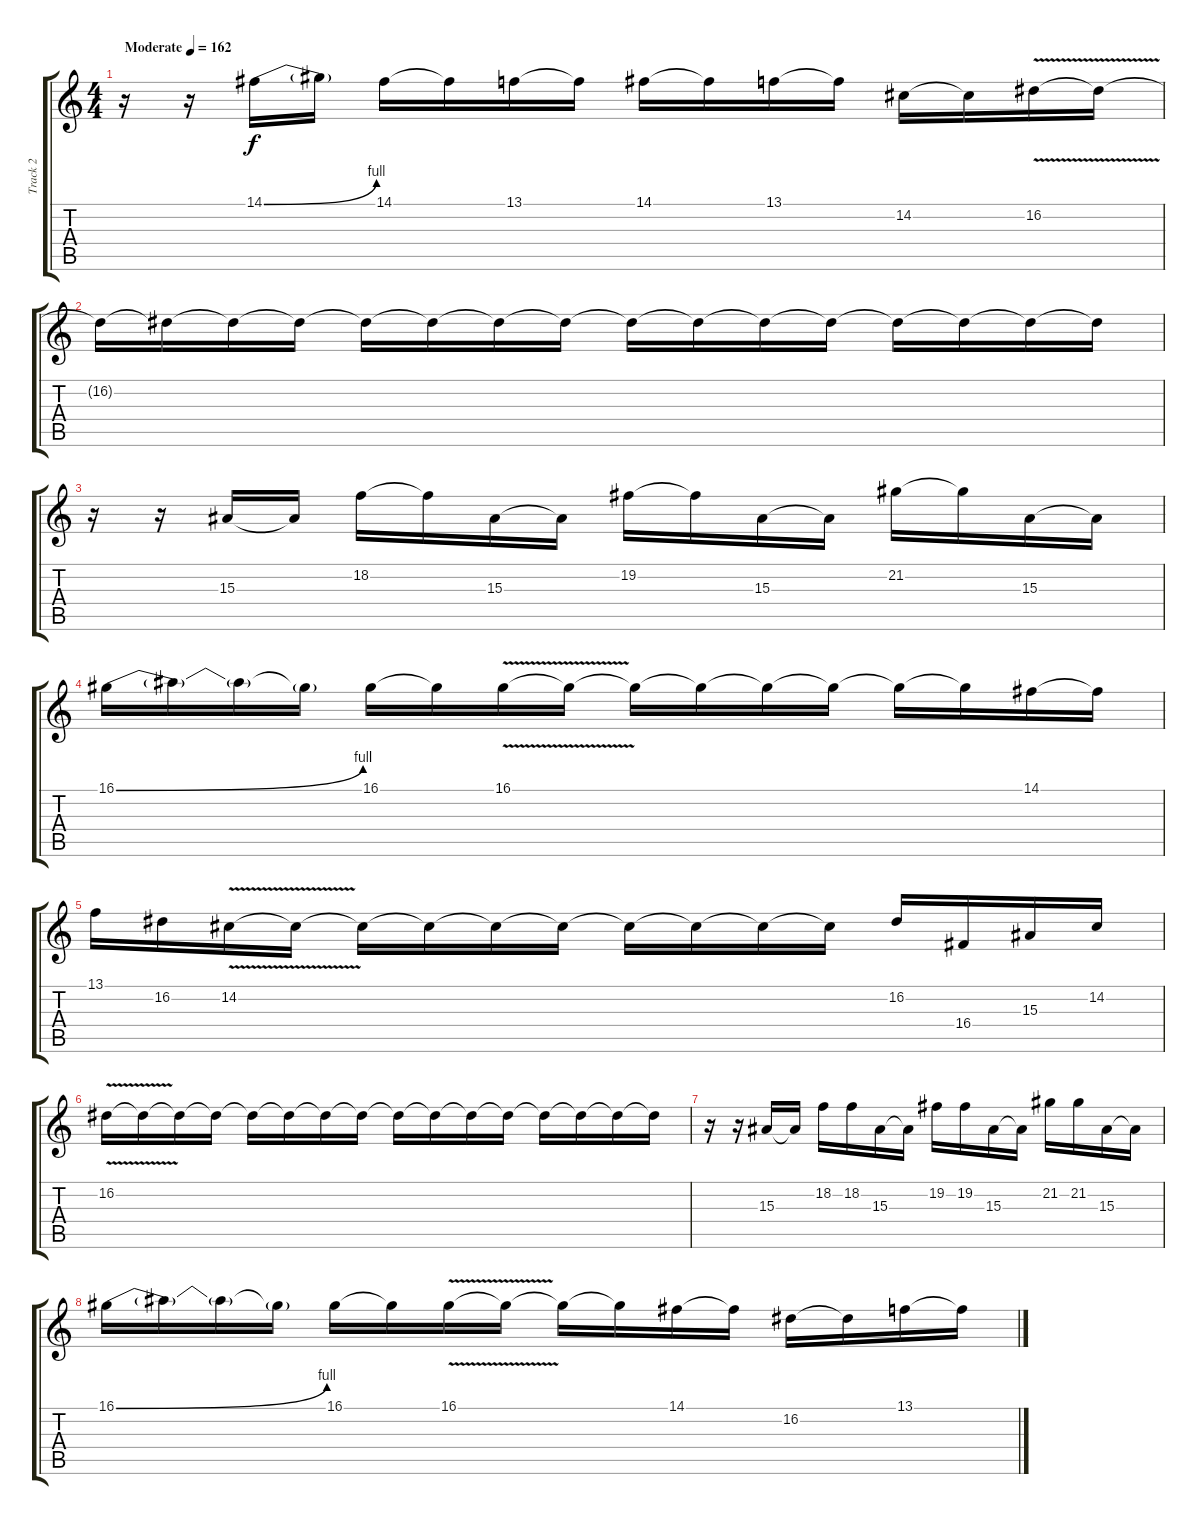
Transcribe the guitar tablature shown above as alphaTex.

\track ("Track 2" "Track 2") {instrument lead5charang}
\staff {score tabs}
\tuning (E4 B3 G3 D3 A2 E2) {hide}
\ts (4 4)
\tempo (162 "Moderate")
\clef g2
\ks c
r.16{dy f instrument lead5charang} r.16 14.1{be (bend 0 0 60 4)}.16 14.1{t}.16 14.1.16 14.1{t}.16 13.1.16 13.1{t}.16 14.1.16 14.1{t}.16 13.1.16 13.1{t}.16 14.2.16 14.2{t}.16 16.2{v}.16 16.2{t}.16 |
16.2{t}.16 16.2{t}.16 16.2{t}.16 16.2{t}.16 16.2{t}.16 16.2{t}.16 16.2{t}.16 16.2{t}.16 16.2{t}.16 16.2{t}.16 16.2{t}.16 16.2{t}.16 16.2{t}.16 16.2{t}.16 16.2{t}.16 16.2{t}.16 |
r.16 r.16 15.3.16 15.3{t}.16 18.2.16 18.2{t}.16 15.3.16 15.3{t}.16 19.2.16 19.2{t}.16 15.3.16 15.3{t}.16 21.2.16 21.2{t}.16 15.3.16 15.3{t}.16 |
16.1{be (bend 0 0 60 4)}.16 16.1{t}.16 16.1{t}.16 16.1{t}.16 16.1.16 16.1{t}.16 16.1{v}.16 16.1{t}.16 16.1{t}.16 16.1{t}.16 16.1{t}.16 16.1{t}.16 16.1{t}.16 16.1{t}.16 14.1.16 14.1{t}.16 |
13.1.16 16.2.16 14.2{v}.16 14.2{t}.16 14.2{t}.16 14.2{t}.16 14.2{t}.16 14.2{t}.16 14.2{t}.16 14.2{t}.16 14.2{t}.16 14.2{t}.16 16.2.16 16.4.16 15.3.16 14.2.16 |
16.2{v}.16 16.2{t}.16 16.2{t}.16 16.2{t}.16 16.2{t}.16 16.2{t}.16 16.2{t}.16 16.2{t}.16 16.2{t}.16 16.2{t}.16 16.2{t}.16 16.2{t}.16 16.2{t}.16 16.2{t}.16 16.2{t}.16 16.2{t}.16 |
r.16 r.16 15.3.16 15.3{t}.16 18.2.16 18.2.16 15.3.16 15.3{t}.16 19.2.16 19.2.16 15.3.16 15.3{t}.16 21.2.16 21.2.16 15.3.16 15.3{t}.16 |
16.1{be (bend 0 0 60 4)}.16 16.1{t}.16 16.1{t}.16 16.1{t}.16 16.1.16 16.1{t}.16 16.1{v}.16 16.1{t}.16 16.1{t}.16 16.1{t}.16 14.1.16 14.1{t}.16 16.2.16 16.2{t}.16 13.1.16 13.1{t}.16
